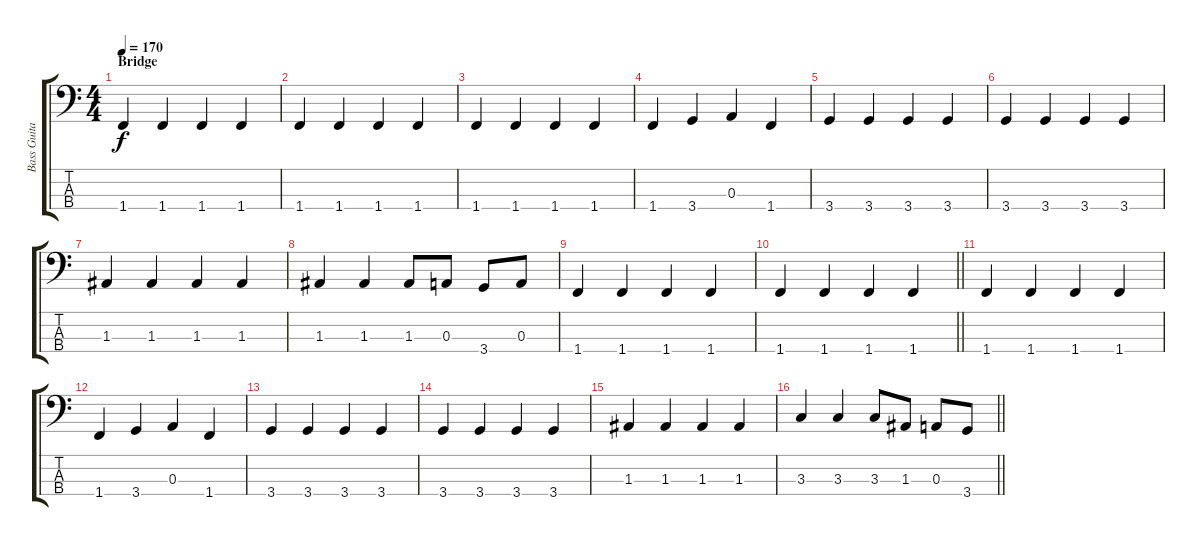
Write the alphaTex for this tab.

\track ("Bass Guitar" "Bass Guita") {instrument electricbassfinger}
\staff {score tabs}
\tuning (G2 D2 A1 E1) {hide}
\ts (4 4)
\section ("" "Bridge")
\tempo 170
\clef f4
\ks c
1.4.4{dy f} 1.4.4 1.4.4 1.4.4 |
1.4.4 1.4.4 1.4.4 1.4.4 |
1.4.4 1.4.4 1.4.4 1.4.4 |
1.4.4 3.4.4 0.3.4 1.4.4 |
3.4.4 3.4.4 3.4.4 3.4.4 |
3.4.4 3.4.4 3.4.4 3.4.4 |
1.3.4 1.3.4 1.3.4 1.3.4 |
1.3.4 1.3.4 1.3.8 0.3.8 3.4.8 0.3.8 |
1.4.4 1.4.4 1.4.4 1.4.4 |
\barLineRight lightlight
1.4.4 1.4.4 1.4.4 1.4.4 |
1.4.4 1.4.4 1.4.4 1.4.4 |
1.4.4 3.4.4 0.3.4 1.4.4 |
3.4.4 3.4.4 3.4.4 3.4.4 |
3.4.4 3.4.4 3.4.4 3.4.4 |
1.3.4 1.3.4 1.3.4 1.3.4 |
\barLineRight lightlight
3.3.4 3.3.4 3.3.8 1.3.8 0.3.8 3.4.8
